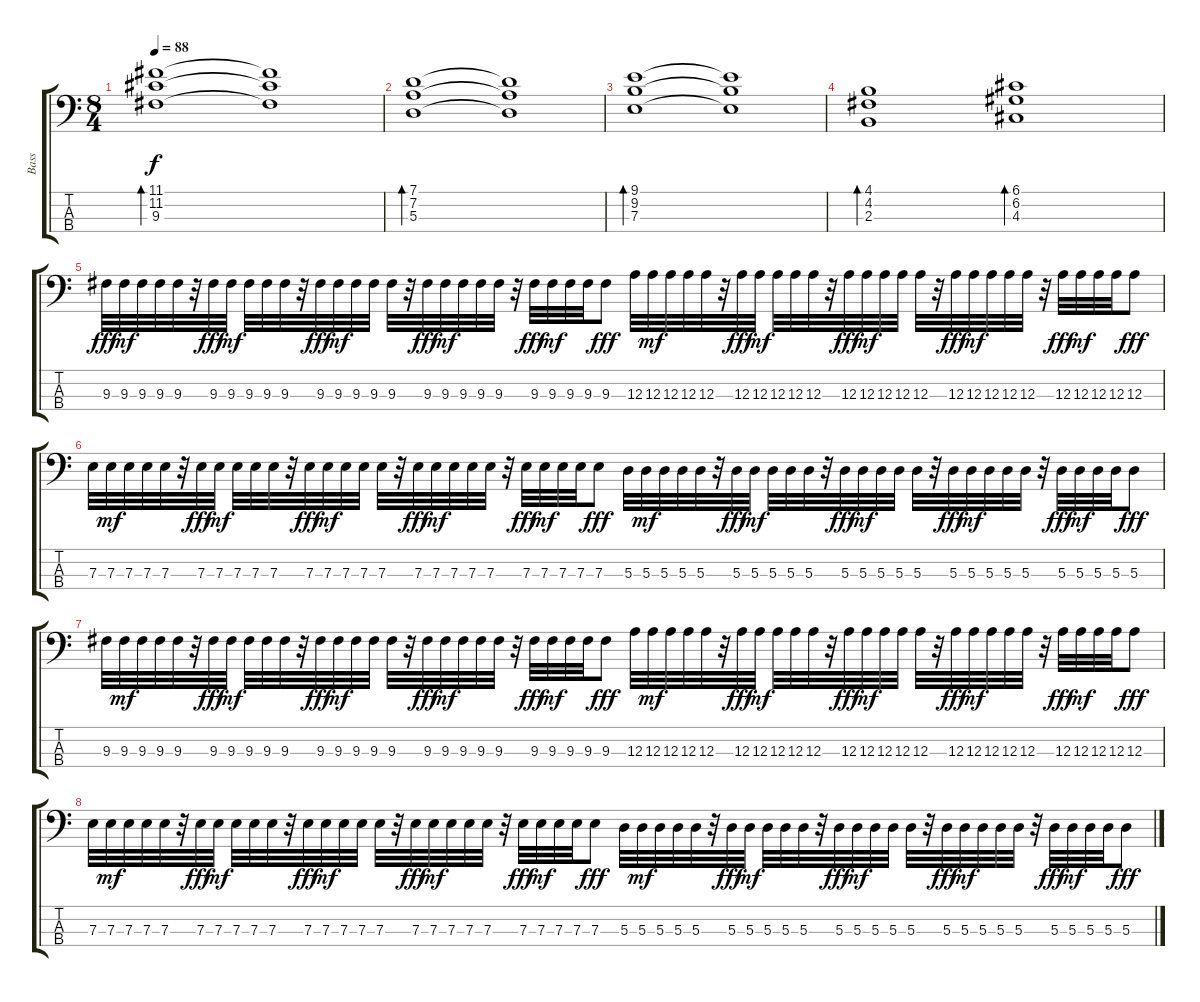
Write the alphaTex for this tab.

\track ("Bass" "Bass") {instrument electricbassfinger}
\staff {score tabs}
\tuning (G2 D2 A1 E1) {hide}
\ts (8 4)
\tempo 88
\clef f4
\ks c
(11.1 11.2 9.3).1{bd 120 dy f instrument electricbassfinger} (11.1{t} 11.2{t} 9.3{t}).1 |
(7.1 7.2 5.3).1{bd 120} (7.1{t} 7.2{t} 5.3{t}).1 |
(9.1 9.2 7.3).1{bd 120} (9.1{t} 9.2{t} 7.3{t}).1 |
(4.1 4.2 2.3).1{bd 120} (6.1 6.2 4.3).1{bd 120} |
9.3.32{dy fff} 9.3.32{dy mf} 9.3.32 9.3.32 9.3.32 r.32 9.3.32{dy fff} 9.3.32{dy mf} 9.3.32 9.3.32 9.3.32 r.32 9.3.32{dy fff} 9.3.32{dy mf} 9.3.32 9.3.32 9.3.32 r.32 9.3.32{dy fff} 9.3.32{dy mf} 9.3.32 9.3.32 9.3.32 r.32 9.3.32{dy fff} 9.3.32{dy mf} 9.3.32 9.3.32 9.3.8{dy fff} 12.3.32 12.3.32{dy mf} 12.3.32 12.3.32 12.3.32 r.32 12.3.32{dy fff} 12.3.32{dy mf} 12.3.32 12.3.32 12.3.32 r.32 12.3.32{dy fff} 12.3.32{dy mf} 12.3.32 12.3.32 12.3.32 r.32 12.3.32{dy fff} 12.3.32{dy mf} 12.3.32 12.3.32 12.3.32 r.32 12.3.32{dy fff} 12.3.32{dy mf} 12.3.32 12.3.32 12.3.8{dy fff} |
7.3.32 7.3.32{dy mf} 7.3.32 7.3.32 7.3.32 r.32 7.3.32{dy fff} 7.3.32{dy mf} 7.3.32 7.3.32 7.3.32 r.32 7.3.32{dy fff} 7.3.32{dy mf} 7.3.32 7.3.32 7.3.32 r.32 7.3.32{dy fff} 7.3.32{dy mf} 7.3.32 7.3.32 7.3.32 r.32 7.3.32{dy fff} 7.3.32{dy mf} 7.3.32 7.3.32 7.3.8{dy fff} 5.3.32 5.3.32{dy mf} 5.3.32 5.3.32 5.3.32 r.32 5.3.32{dy fff} 5.3.32{dy mf} 5.3.32 5.3.32 5.3.32 r.32 5.3.32{dy fff} 5.3.32{dy mf} 5.3.32 5.3.32 5.3.32 r.32 5.3.32{dy fff} 5.3.32{dy mf} 5.3.32 5.3.32 5.3.32 r.32 5.3.32{dy fff} 5.3.32{dy mf} 5.3.32 5.3.32 5.3.8{dy fff} |
9.3.32 9.3.32{dy mf} 9.3.32 9.3.32 9.3.32 r.32 9.3.32{dy fff} 9.3.32{dy mf} 9.3.32 9.3.32 9.3.32 r.32 9.3.32{dy fff} 9.3.32{dy mf} 9.3.32 9.3.32 9.3.32 r.32 9.3.32{dy fff} 9.3.32{dy mf} 9.3.32 9.3.32 9.3.32 r.32 9.3.32{dy fff} 9.3.32{dy mf} 9.3.32 9.3.32 9.3.8{dy fff} 12.3.32 12.3.32{dy mf} 12.3.32 12.3.32 12.3.32 r.32 12.3.32{dy fff} 12.3.32{dy mf} 12.3.32 12.3.32 12.3.32 r.32 12.3.32{dy fff} 12.3.32{dy mf} 12.3.32 12.3.32 12.3.32 r.32 12.3.32{dy fff} 12.3.32{dy mf} 12.3.32 12.3.32 12.3.32 r.32 12.3.32{dy fff} 12.3.32{dy mf} 12.3.32 12.3.32 12.3.8{dy fff} |
7.3.32 7.3.32{dy mf} 7.3.32 7.3.32 7.3.32 r.32 7.3.32{dy fff} 7.3.32{dy mf} 7.3.32 7.3.32 7.3.32 r.32 7.3.32{dy fff} 7.3.32{dy mf} 7.3.32 7.3.32 7.3.32 r.32 7.3.32{dy fff} 7.3.32{dy mf} 7.3.32 7.3.32 7.3.32 r.32 7.3.32{dy fff} 7.3.32{dy mf} 7.3.32 7.3.32 7.3.8{dy fff} 5.3.32 5.3.32{dy mf} 5.3.32 5.3.32 5.3.32 r.32 5.3.32{dy fff} 5.3.32{dy mf} 5.3.32 5.3.32 5.3.32 r.32 5.3.32{dy fff} 5.3.32{dy mf} 5.3.32 5.3.32 5.3.32 r.32 5.3.32{dy fff} 5.3.32{dy mf} 5.3.32 5.3.32 5.3.32 r.32 5.3.32{dy fff} 5.3.32{dy mf} 5.3.32 5.3.32 5.3.8{dy fff}
